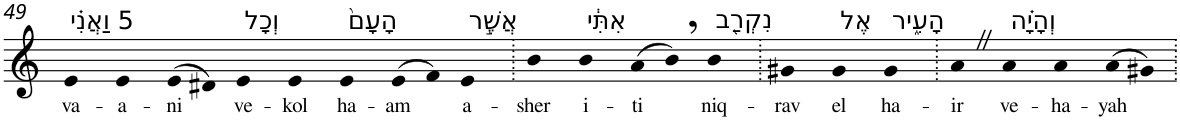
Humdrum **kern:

**kern	**text
*part1	*part1
*staff1	*staff1
*I"Piano	*
*I'Pno	*
!!LO:PB:g=z
*clefG2	*
*k[]	*
=49	=49
!LO:TX:a:t=5 וַאֲנִ֗י	!
!	!LO:LY:b
4e	va-
!	!LO:LY:b
4e	-a-
!	!LO:LY:b
(>8e	-ni
8d#X)	.
!LO:TX:a:t=וְכָל	!
!	!LO:LY:b
4e	ve-
!	!LO:LY:b
4e	-kol
!LO:TX:a:t=הָעָם֙	!
!	!LO:LY:b
4e	ha-
!	!LO:LY:b
(>8e	-am
8f)	.
!LO:TX:a:t=אֲשֶׁ֣ר	!
!	!LO:LY:b
4e	a-
=50.	=50.
!	!LO:LY:b
4b	-sher
!LO:TX:a:t=אִתִּ֔י	!
!	!LO:LY:b
4b	i-
!	!LO:LY:b
(>8a	-ti
8b,)	.
!LO:TX:a:t=נִקְרַ֖ב	!
!	!LO:LY:b
4b	niq-
=51.	=51.
!	!LO:LY:b
4g#X	-rav
!LO:TX:a:t=אֶל	!
!	!LO:LY:b
4g#	el
!LO:TX:a:t=הָעִ֑יר	!
!	!LO:LY:b
4g#	ha-
=52.	=52.
!	!LO:LY:b
4aZ	-ir
!LO:TX:a:t=וְהָיָ֗ה	!
!	!LO:LY:b
4a	ve-
!	!LO:LY:b
4a	-ha-
!	!LO:LY:b
(>8a	-yah
8g#X)	.
=.	=.
*-	*-
